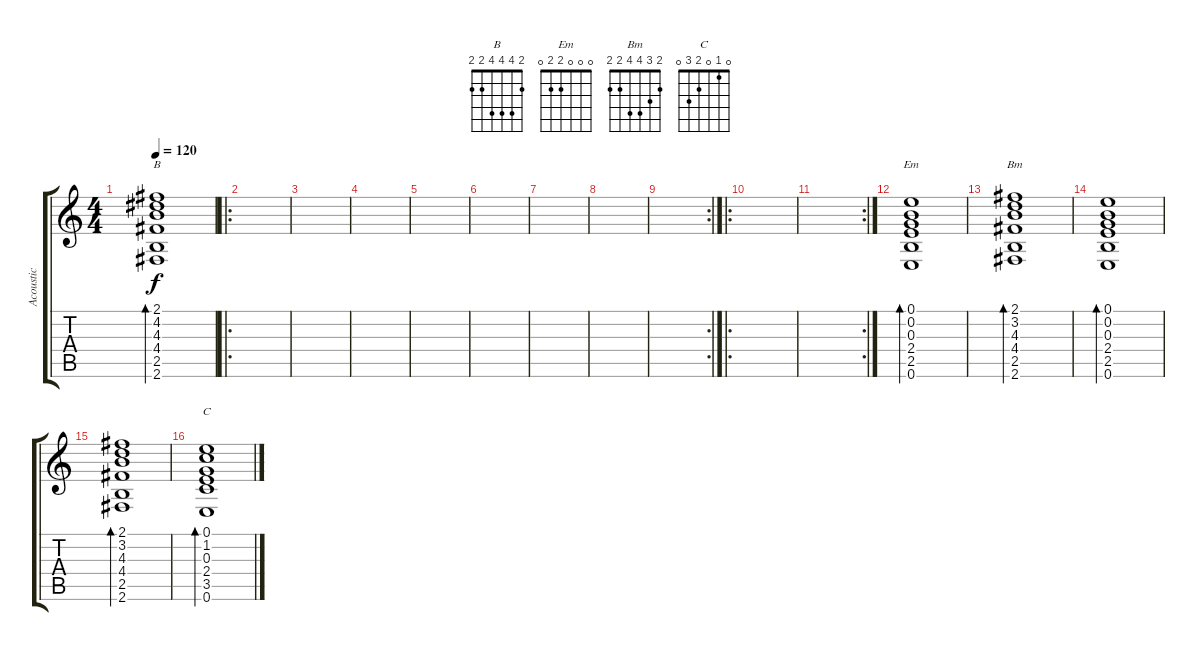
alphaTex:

\track ("Acoustic" "Acoustic") {instrument acousticguitarsteel}
\staff {score tabs}
\tuning (E4 B3 G3 D3 A2 E2) {hide}
\chord ("B" 2 4 4 4 2 2)
\chord ("Em" 0 0 0 2 2 0)
\chord ("Bm" 2 3 4 4 2 2)
\chord ("C" 0 1 0 2 3 0)
\ts (4 4)
\tempo 120
\clef g2
\ks c
(2.1 4.2 4.3 4.4 2.5 2.6).1{bd 30 ch "B" dy f} |
\ro
|
|
|
|
|
|
|
\rc 2
|
\ro
|
\rc 2
|
(0.1 0.2 0.3 2.4 2.5 0.6).1{bd 30 ch "Em"} |
(2.1 3.2 4.3 4.4 2.5 2.6).1{bd 30 ch "Bm"} |
(0.1 0.2 0.3 2.4 2.5 0.6).1{bd 30} |
(2.1 3.2 4.3 4.4 2.5 2.6).1{bd 30} |
(0.1 1.2 0.3 2.4 3.5 0.6).1{bd 30 ch "C"}
